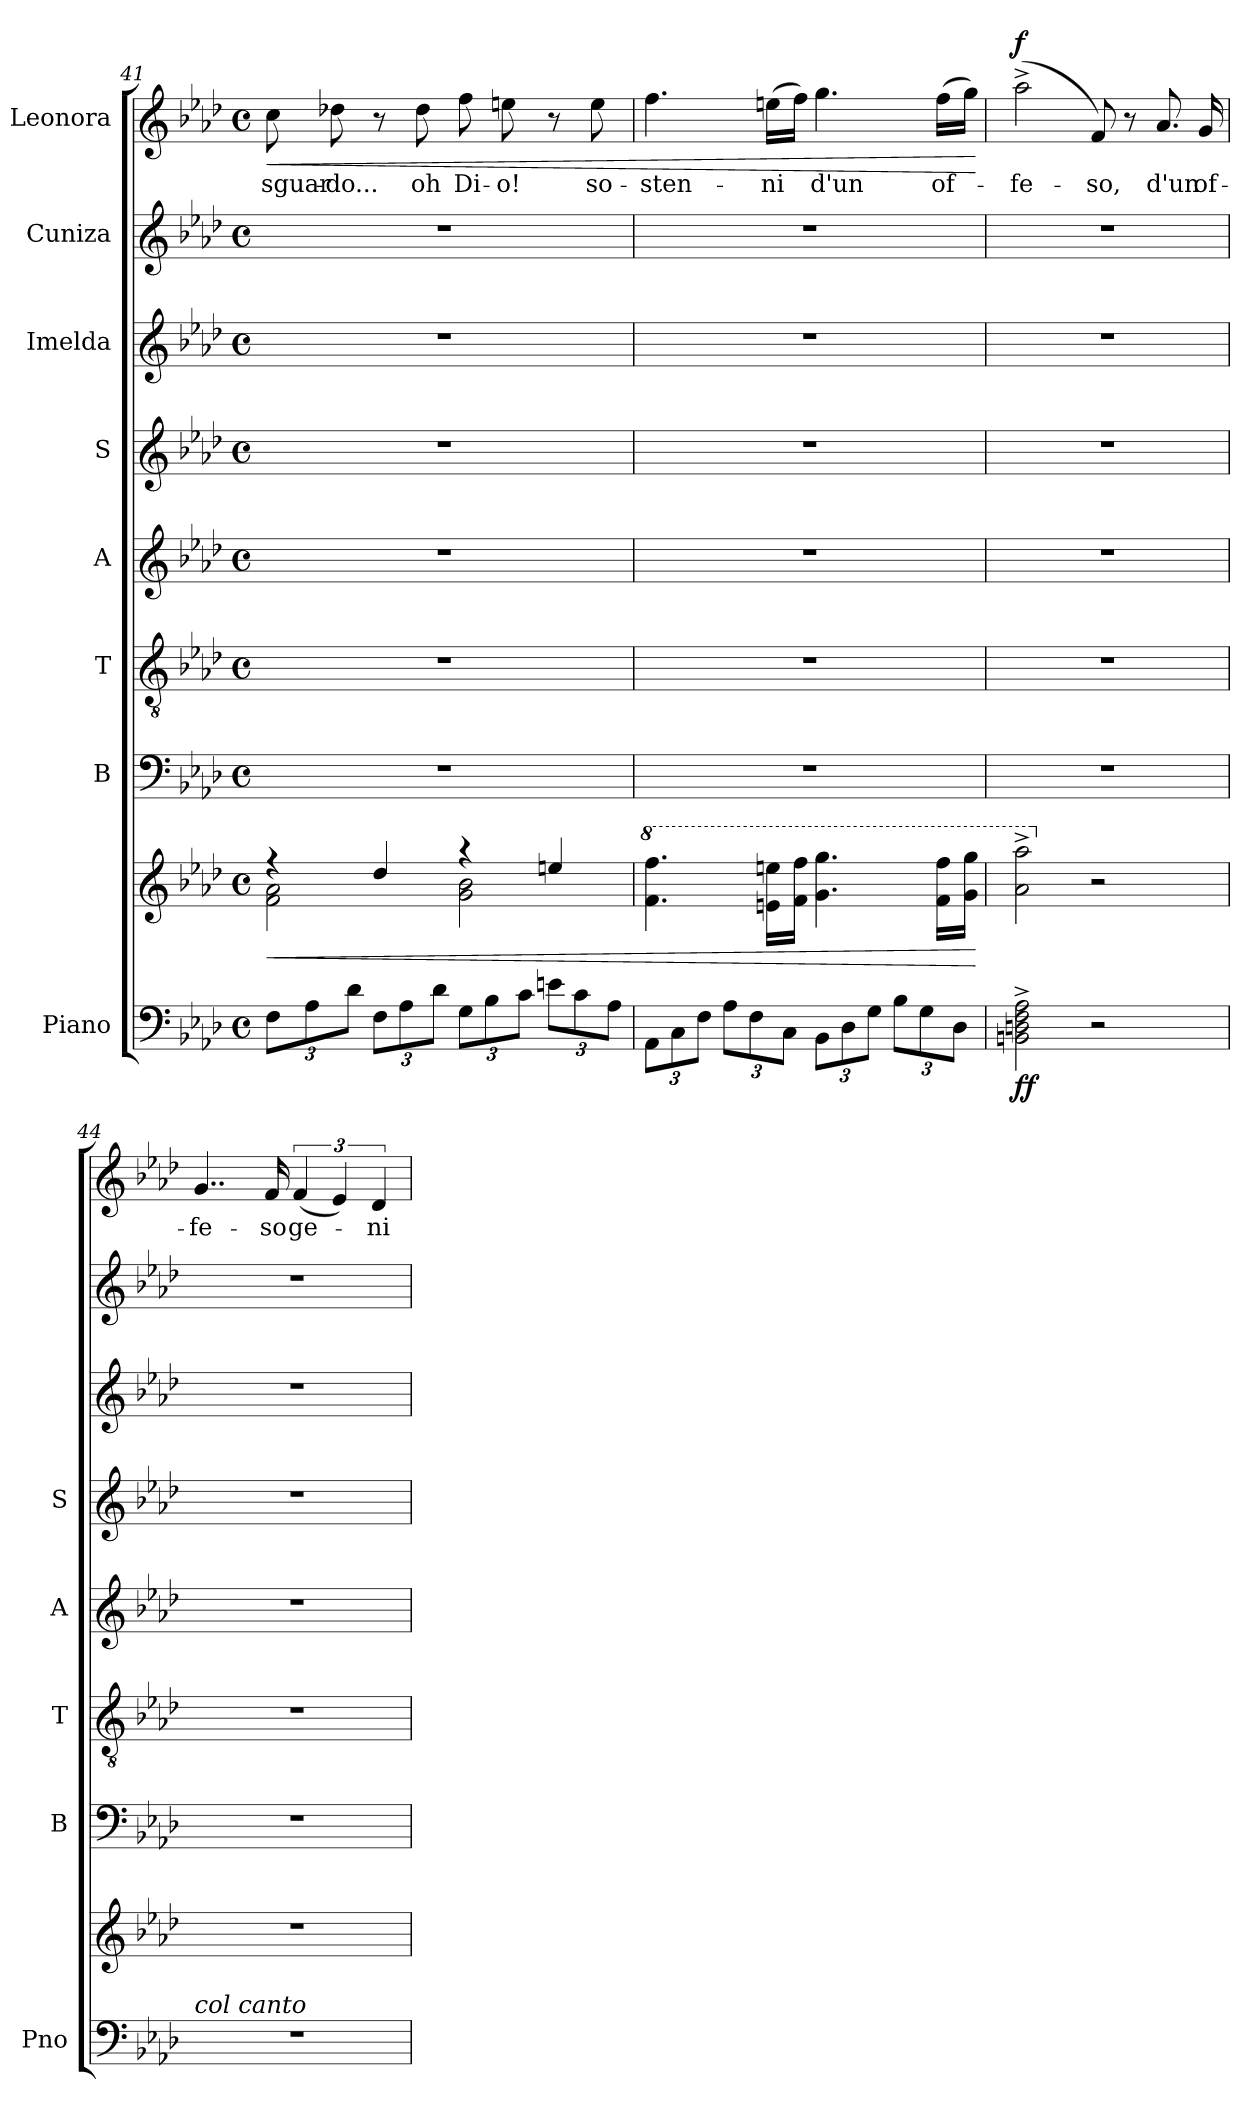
**kern	**kern	**dynam	**kern	**kern	**kern	**kern	**kern	**kern	**kern	**text	**dynam
*part8	*part8	*part8	*part7	*part6	*part5	*part4	*part3	*part2	*part1	*part1	*part1
*staff9	*staff8	*staff8/9	*staff7	*staff6	*staff5	*staff4	*staff3	*staff2	*staff1	*staff1	*staff1
*I"Piano	*	*	*I"B	*I"T	*I"A	*I"S	*I"Imelda	*I"Cuniza	*I"Leonora	*	*
*I'Pno	*	*	*I'B	*I'T	*I'A	*I'S	*	*	*	*	*
*clefF4	*clefG2	*	*clefF4	*clefGv2	*clefG2	*clefG2	*clefG2	*clefG2	*clefG2	*	*
*k[b-e-a-d-]	*k[b-e-a-d-]	*	*k[b-e-a-d-]	*k[b-e-a-d-]	*k[b-e-a-d-]	*k[b-e-a-d-]	*k[b-e-a-d-]	*k[b-e-a-d-]	*k[b-e-a-d-]	*	*
*M4/4	*M4/4	*	*M4/4	*M4/4	*M4/4	*M4/4	*M4/4	*M4/4	*M4/4	*	*
*met(c)	*met(c)	*	*met(c)	*met(c)	*met(c)	*met(c)	*met(c)	*met(c)	*met(c)	*	*
*Xbrackettup	*	*	*	*	*	*	*	*	*	*	*
=41	=41	=41	=41	=41	=41	=41	=41	=41	=41	=41	=41
!	!	!LO:HP:b	!	!	!	!	!	!	!	!	!LO:HP:b
*	*^	*	*	*	*	*	*	*	*	*	*
12F\L	4r	2f\ 2a-\	<	1r	1r	1r	1r	1r	1r	8cc\	sguar-	<
12A-\	.	.	.	.	.	.	.	.	.	.	.	.
.	.	.	.	.	.	.	.	.	.	8dd-X\	-do...	.
12d-\J	.	.	.	.	.	.	.	.	.	.	.	.
12F\L	4dd-/	.	.	.	.	.	.	.	.	8r	.	.
12A-\	.	.	.	.	.	.	.	.	.	.	.	.
.	.	.	.	.	.	.	.	.	.	8dd-\	oh	.
12d-\J	.	.	.	.	.	.	.	.	.	.	.	.
12G\L	4r	2g\ 2b-\	.	.	.	.	.	.	.	8ff\	Di-	.
12B-\	.	.	.	.	.	.	.	.	.	.	.	.
.	.	.	.	.	.	.	.	.	.	8een\	-o!	.
12c\J	.	.	.	.	.	.	.	.	.	.	.	.
12en\L	4een/	.	.	.	.	.	.	.	.	8r	.	.
12c\	.	.	.	.	.	.	.	.	.	.	.	.
.	.	.	.	.	.	.	.	.	.	8ee\	so-	.
12A-\J	.	.	.	.	.	.	.	.	.	.	.	.
*	*v	*v	*	*	*	*	*	*	*	*	*	*
=42	=42	=42	=42	=42	=42	=42	=42	=42	=42	=42	=42
*	*8va	*	*	*	*	*	*	*	*	*	*
12AA-\L	4.ff\ 4.fff\	.	1r	1r	1r	1r	1r	1r	4.ff\	-sten-	.
12C\	.	.	.	.	.	.	.	.	.	.	.
12F\J	.	.	.	.	.	.	.	.	.	.	.
12A-\L	.	.	.	.	.	.	.	.	.	.	.
12F\	.	.	.	.	.	.	.	.	.	.	.
.	16een\ 16eeen\LL	.	.	.	.	.	.	.	(16een\LL	-ni	.
12C\J	.	.	.	.	.	.	.	.	.	.	.
.	16ff\ 16fff\JJ	.	.	.	.	.	.	.	16ff\JJ)	.	.
12BB-\L	4.gg\ 4.ggg\	.	.	.	.	.	.	.	4.gg\	d'un	.
12D-\	.	.	.	.	.	.	.	.	.	.	.
12G\J	.	.	.	.	.	.	.	.	.	.	.
12B-\L	.	.	.	.	.	.	.	.	.	.	.
12G\	.	.	.	.	.	.	.	.	.	.	.
.	16ff\ 16fff\LL	.	.	.	.	.	.	.	(16ff\LL	of-	.
12D-\J	.	.	.	.	.	.	.	.	.	.	.
.	16gg\ 16ggg\JJ	.	.	.	.	.	.	.	16gg\JJ)	.	.
.	.	[	.	.	.	.	.	.	.	.	[
=43	=43	=43	=43	=43	=43	=43	=43	=43	=43	=43	=43
!	!	!LO:DY:b=2	!	!	!	!	!	!	!	!	!
!	!	!LO:DY:n=1:b	!	!	!	!	!	!	!	!	!LO:DY:a
2BBn\^ 2Dn\^ 2F\^ 2A-\^	2aa-\^ 2aaa-\^	f f	1r	1r	1r	1r	1r	1r	(2aa-^\	-fe-	f
*	*X8va	*	*	*	*	*	*	*	*	*	*
2r	2r	.	.	.	.	.	.	.	8f/)	-so,	.
.	.	.	.	.	.	.	.	.	8r	.	.
.	.	.	.	.	.	.	.	.	8.a-/	d'un	.
.	.	.	.	.	.	.	.	.	16g/	of-	.
!!LO:LB:g=z
=44	=44	=44	=44	=44	=44	=44	=44	=44	=44	=44	=44
!LO:TX:a:i:t=col canto	!	!	!	!	!	!	!	!	!	!	!
1r	1r	.	1r	1r	1r	1r	1r	1r	4..g/	-fe-	.
.	.	.	.	.	.	.	.	.	16f/	-so	.
.	.	.	.	.	.	.	.	.	(6f/	ge-	.
.	.	.	.	.	.	.	.	.	6e-/)	.	.
.	.	.	.	.	.	.	.	.	6d-/	-ni-	.
=	=	=	=	=	=	=	=	=	=	=	=
*-	*-	*-	*-	*-	*-	*-	*-	*-	*-	*-	*-
